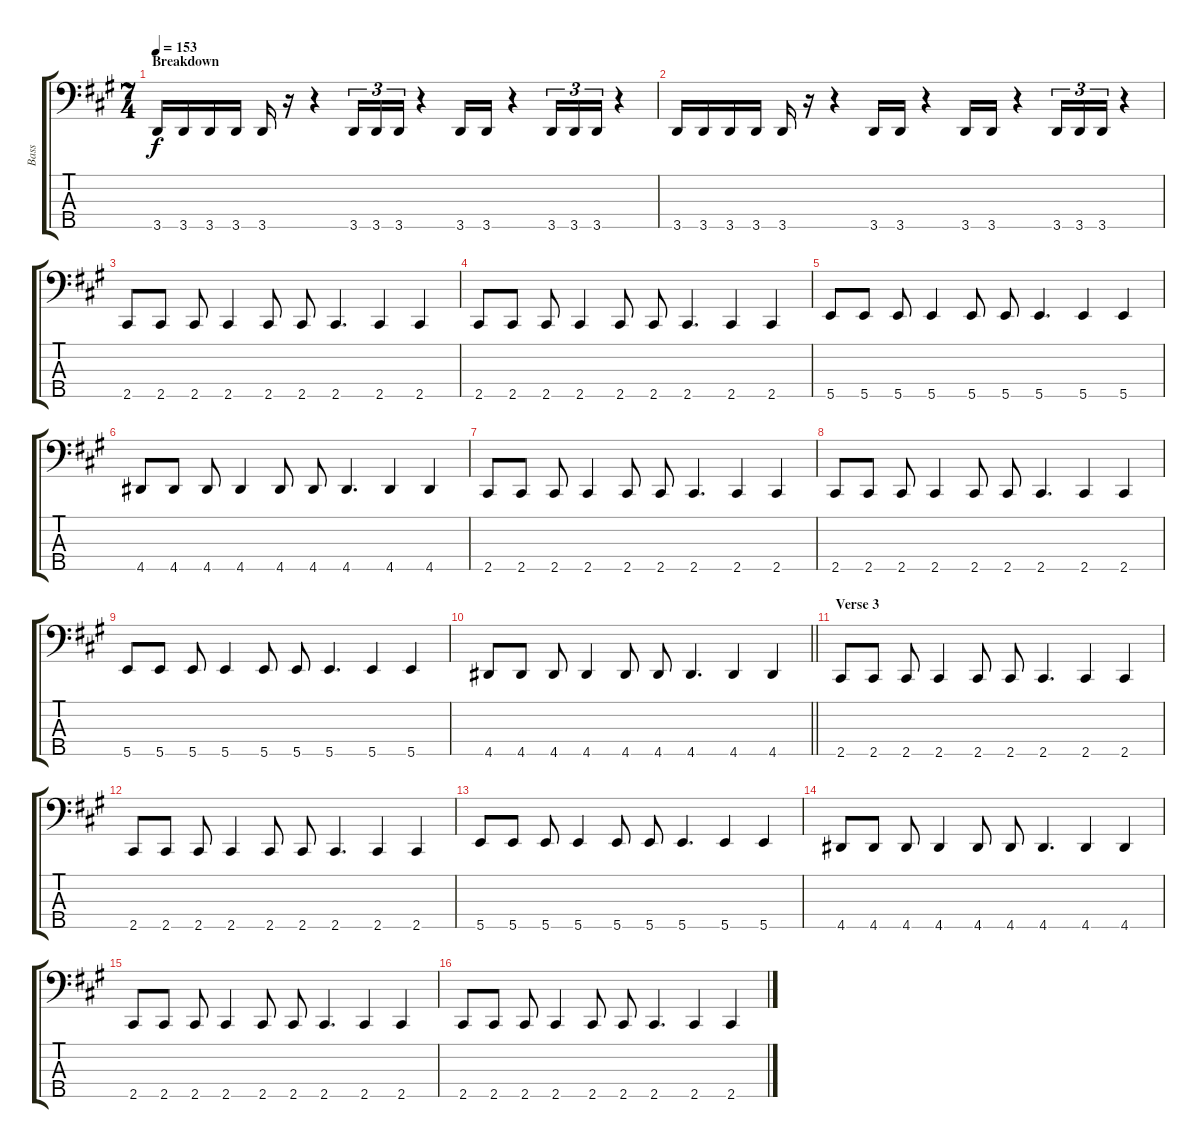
\track ("Bass" "Bass") {instrument electricbassfinger}
\staff {score tabs}
\tuning (G2 D2 A1 E1 B0) {hide}
\ts (7 4)
\section ("" "Breakdown")
\tempo 153
\clef f4
\ks a
3.5.16{dy f} 3.5.16 3.5.16 3.5.16 3.5.16 r.16 r.4 3.5.16{tu (3 2)} 3.5.16{tu (3 2)} 3.5.16{tu (3 2)} r.4 3.5.16 3.5.16 r.4 3.5.16{tu (3 2)} 3.5.16{tu (3 2)} 3.5.16{tu (3 2)} r.4 |
3.5.16 3.5.16 3.5.16 3.5.16 3.5.16 r.16 r.4 3.5.16 3.5.16 r.4 3.5.16 3.5.16 r.4 3.5.16{tu (3 2)} 3.5.16{tu (3 2)} 3.5.16{tu (3 2)} r.4 |
2.5.8 2.5.8 2.5.8 2.5.4 2.5.8 2.5.8 2.5.4{d} 2.5.4 2.5.4 |
2.5.8 2.5.8 2.5.8 2.5.4 2.5.8 2.5.8 2.5.4{d} 2.5.4 2.5.4 |
5.5.8 5.5.8 5.5.8 5.5.4 5.5.8 5.5.8 5.5.4{d} 5.5.4 5.5.4 |
4.5.8 4.5.8 4.5.8 4.5.4 4.5.8 4.5.8 4.5.4{d} 4.5.4 4.5.4 |
2.5.8 2.5.8 2.5.8 2.5.4 2.5.8 2.5.8 2.5.4{d} 2.5.4 2.5.4 |
2.5.8 2.5.8 2.5.8 2.5.4 2.5.8 2.5.8 2.5.4{d} 2.5.4 2.5.4 |
5.5.8 5.5.8 5.5.8 5.5.4 5.5.8 5.5.8 5.5.4{d} 5.5.4 5.5.4 |
\barLineRight lightlight
4.5.8 4.5.8 4.5.8 4.5.4 4.5.8 4.5.8 4.5.4{d} 4.5.4 4.5.4 |
\section ("" "Verse 3")
2.5.8 2.5.8 2.5.8 2.5.4 2.5.8 2.5.8 2.5.4{d} 2.5.4 2.5.4 |
2.5.8 2.5.8 2.5.8 2.5.4 2.5.8 2.5.8 2.5.4{d} 2.5.4 2.5.4 |
5.5.8 5.5.8 5.5.8 5.5.4 5.5.8 5.5.8 5.5.4{d} 5.5.4 5.5.4 |
4.5.8 4.5.8 4.5.8 4.5.4 4.5.8 4.5.8 4.5.4{d} 4.5.4 4.5.4 |
2.5.8 2.5.8 2.5.8 2.5.4 2.5.8 2.5.8 2.5.4{d} 2.5.4 2.5.4 |
2.5.8 2.5.8 2.5.8 2.5.4 2.5.8 2.5.8 2.5.4{d} 2.5.4 2.5.4
